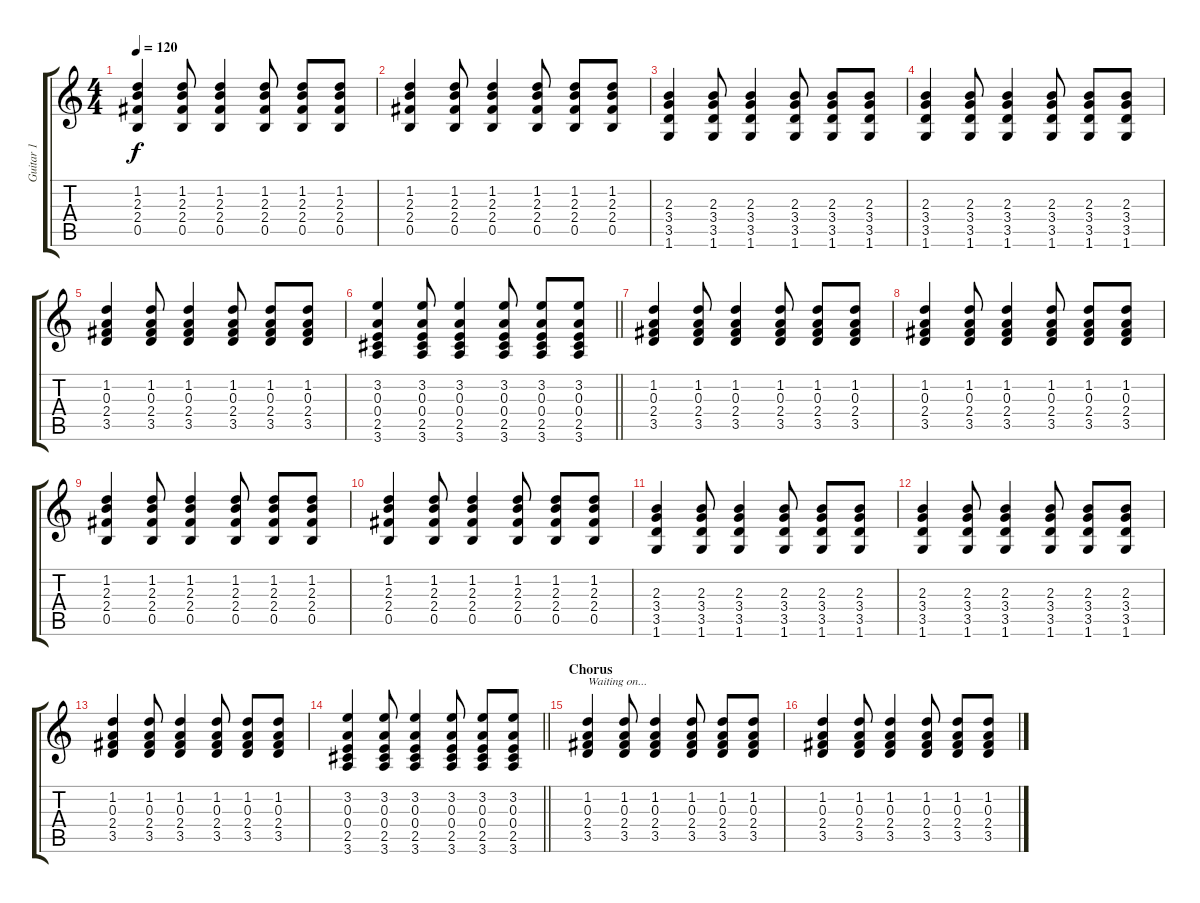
\track ("Guitar 1" "Guitar 1") {instrument acousticguitarsteel}
\staff {score tabs}
\tuning (Gb4 Db4 A3 E3 B2 Gb2) {hide}
\ts (4 4)
\tempo 120
\clef g2
\ks c
(1.2 2.3 2.4 0.5).4{dy f} (1.2 2.3 2.4 0.5).8 (1.2 2.3 2.4 0.5).4 (1.2 2.3 2.4 0.5).8 (1.2 2.3 2.4 0.5).8 (1.2 2.3 2.4 0.5).8 |
(1.2 2.3 2.4 0.5).4 (1.2 2.3 2.4 0.5).8 (1.2 2.3 2.4 0.5).4 (1.2 2.3 2.4 0.5).8 (1.2 2.3 2.4 0.5).8 (1.2 2.3 2.4 0.5).8 |
(2.3 3.4 3.5 1.6).4 (2.3 3.4 3.5 1.6).8 (2.3 3.4 3.5 1.6).4 (2.3 3.4 3.5 1.6).8 (2.3 3.4 3.5 1.6).8 (2.3 3.4 3.5 1.6).8 |
(2.3 3.4 3.5 1.6).4 (2.3 3.4 3.5 1.6).8 (2.3 3.4 3.5 1.6).4 (2.3 3.4 3.5 1.6).8 (2.3 3.4 3.5 1.6).8 (2.3 3.4 3.5 1.6).8 |
(1.2 0.3 2.4 3.5).4 (1.2 0.3 2.4 3.5).8 (1.2 0.3 2.4 3.5).4 (1.2 0.3 2.4 3.5).8 (1.2 0.3 2.4 3.5).8 (1.2 0.3 2.4 3.5).8 |
\barLineRight lightlight
(3.2 0.3 0.4 2.5 3.6).4 (3.2 0.3 0.4 2.5 3.6).8 (3.2 0.3 0.4 2.5 3.6).4 (3.2 0.3 0.4 2.5 3.6).8 (3.2 0.3 0.4 2.5 3.6).8 (3.2 0.3 0.4 2.5 3.6).8 |
(1.2 0.3 2.4 3.5).4 (1.2 0.3 2.4 3.5).8 (1.2 0.3 2.4 3.5).4 (1.2 0.3 2.4 3.5).8 (1.2 0.3 2.4 3.5).8 (1.2 0.3 2.4 3.5).8 |
(1.2 0.3 2.4 3.5).4 (1.2 0.3 2.4 3.5).8 (1.2 0.3 2.4 3.5).4 (1.2 0.3 2.4 3.5).8 (1.2 0.3 2.4 3.5).8 (1.2 0.3 2.4 3.5).8 |
(1.2 2.3 2.4 0.5).4 (1.2 2.3 2.4 0.5).8 (1.2 2.3 2.4 0.5).4 (1.2 2.3 2.4 0.5).8 (1.2 2.3 2.4 0.5).8 (1.2 2.3 2.4 0.5).8 |
(1.2 2.3 2.4 0.5).4 (1.2 2.3 2.4 0.5).8 (1.2 2.3 2.4 0.5).4 (1.2 2.3 2.4 0.5).8 (1.2 2.3 2.4 0.5).8 (1.2 2.3 2.4 0.5).8 |
(2.3 3.4 3.5 1.6).4 (2.3 3.4 3.5 1.6).8 (2.3 3.4 3.5 1.6).4 (2.3 3.4 3.5 1.6).8 (2.3 3.4 3.5 1.6).8 (2.3 3.4 3.5 1.6).8 |
(2.3 3.4 3.5 1.6).4 (2.3 3.4 3.5 1.6).8 (2.3 3.4 3.5 1.6).4 (2.3 3.4 3.5 1.6).8 (2.3 3.4 3.5 1.6).8 (2.3 3.4 3.5 1.6).8 |
(1.2 0.3 2.4 3.5).4 (1.2 0.3 2.4 3.5).8 (1.2 0.3 2.4 3.5).4 (1.2 0.3 2.4 3.5).8 (1.2 0.3 2.4 3.5).8 (1.2 0.3 2.4 3.5).8 |
\barLineRight lightlight
(3.2 0.3 0.4 2.5 3.6).4 (3.2 0.3 0.4 2.5 3.6).8 (3.2 0.3 0.4 2.5 3.6).4 (3.2 0.3 0.4 2.5 3.6).8 (3.2 0.3 0.4 2.5 3.6).8 (3.2 0.3 0.4 2.5 3.6).8 |
\section ("" "Chorus")
(1.2 0.3 2.4 3.5).4{txt "Waiting on..."} (1.2 0.3 2.4 3.5).8 (1.2 0.3 2.4 3.5).4 (1.2 0.3 2.4 3.5).8 (1.2 0.3 2.4 3.5).8 (1.2 0.3 2.4 3.5).8 |
(1.2 0.3 2.4 3.5).4 (1.2 0.3 2.4 3.5).8 (1.2 0.3 2.4 3.5).4 (1.2 0.3 2.4 3.5).8 (1.2 0.3 2.4 3.5).8 (1.2 0.3 2.4 3.5).8
